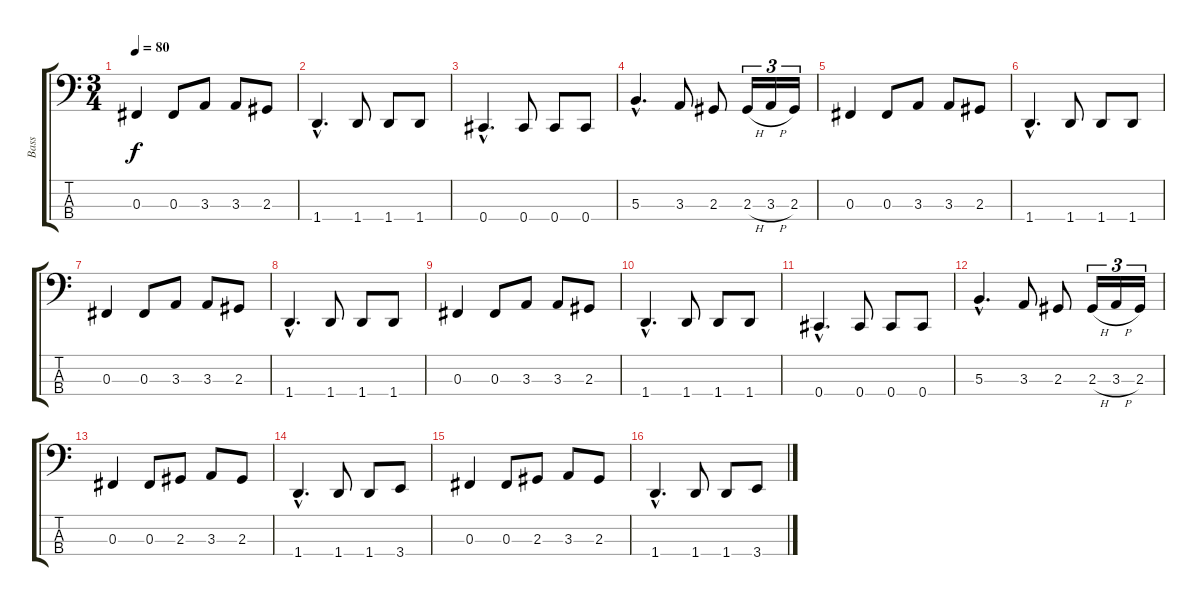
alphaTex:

\track ("Bass" "Bass") {instrument electricbasspick}
\staff {score tabs}
\tuning (E2 B1 Gb1 Db1) {hide}
\ts (3 4)
\tempo 80
\clef f4
\ks c
0.3.4{dy f} 0.3.8 3.3.8 3.3.8 2.3.8 |
1.4{hac}.4{d} 1.4.8 1.4.8 1.4.8 |
0.4{hac}.4{d} 0.4.8 0.4.8 0.4.8 |
5.3{hac}.4{d} 3.3.8 2.3.8 2.3{h}.16{tu (3 2)} 3.3{h}.16{tu (3 2)} 2.3.16{tu (3 2)} |
0.3.4 0.3.8 3.3.8 3.3.8 2.3.8 |
1.4{hac}.4{d} 1.4.8 1.4.8 1.4.8 |
0.3.4 0.3.8 3.3.8 3.3.8 2.3.8 |
1.4{hac}.4{d} 1.4.8 1.4.8 1.4.8 |
0.3.4 0.3.8 3.3.8 3.3.8 2.3.8 |
1.4{hac}.4{d} 1.4.8 1.4.8 1.4.8 |
0.4{hac}.4{d} 0.4.8 0.4.8 0.4.8 |
5.3{hac}.4{d} 3.3.8 2.3.8 2.3{h}.16{tu (3 2)} 3.3{h}.16{tu (3 2)} 2.3.16{tu (3 2)} |
0.3.4 0.3.8 2.3.8 3.3.8 2.3.8 |
1.4{hac}.4{d} 1.4.8 1.4.8 3.4.8 |
0.3.4 0.3.8 2.3.8 3.3.8 2.3.8 |
1.4{hac}.4{d} 1.4.8 1.4.8 3.4.8
